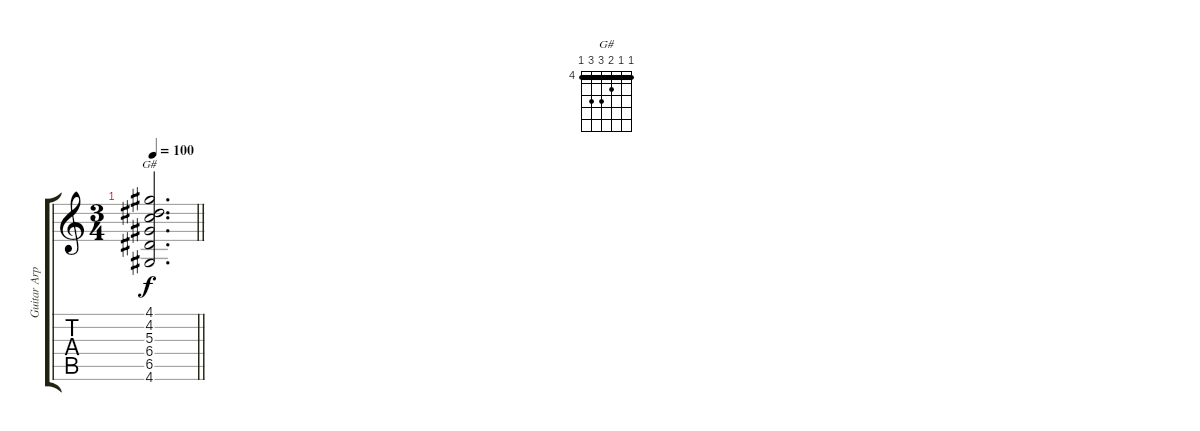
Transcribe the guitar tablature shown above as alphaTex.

\track ("Guitar Arpeggios" "Guitar Arp") {instrument acousticguitarsteel}
\staff {score tabs}
\tuning (E4 B3 G3 D3 A2 E2) {hide}
\chord ("G#" 4 4 5 6 6 4) {firstfret 4 barre 4}
\ts (3 4)
\tempo 100
\clef g2
\barLineRight lightlight
\ks c
(4.1 4.2 5.3 6.4 6.5 4.6).2{d ch "G#" dy f}
